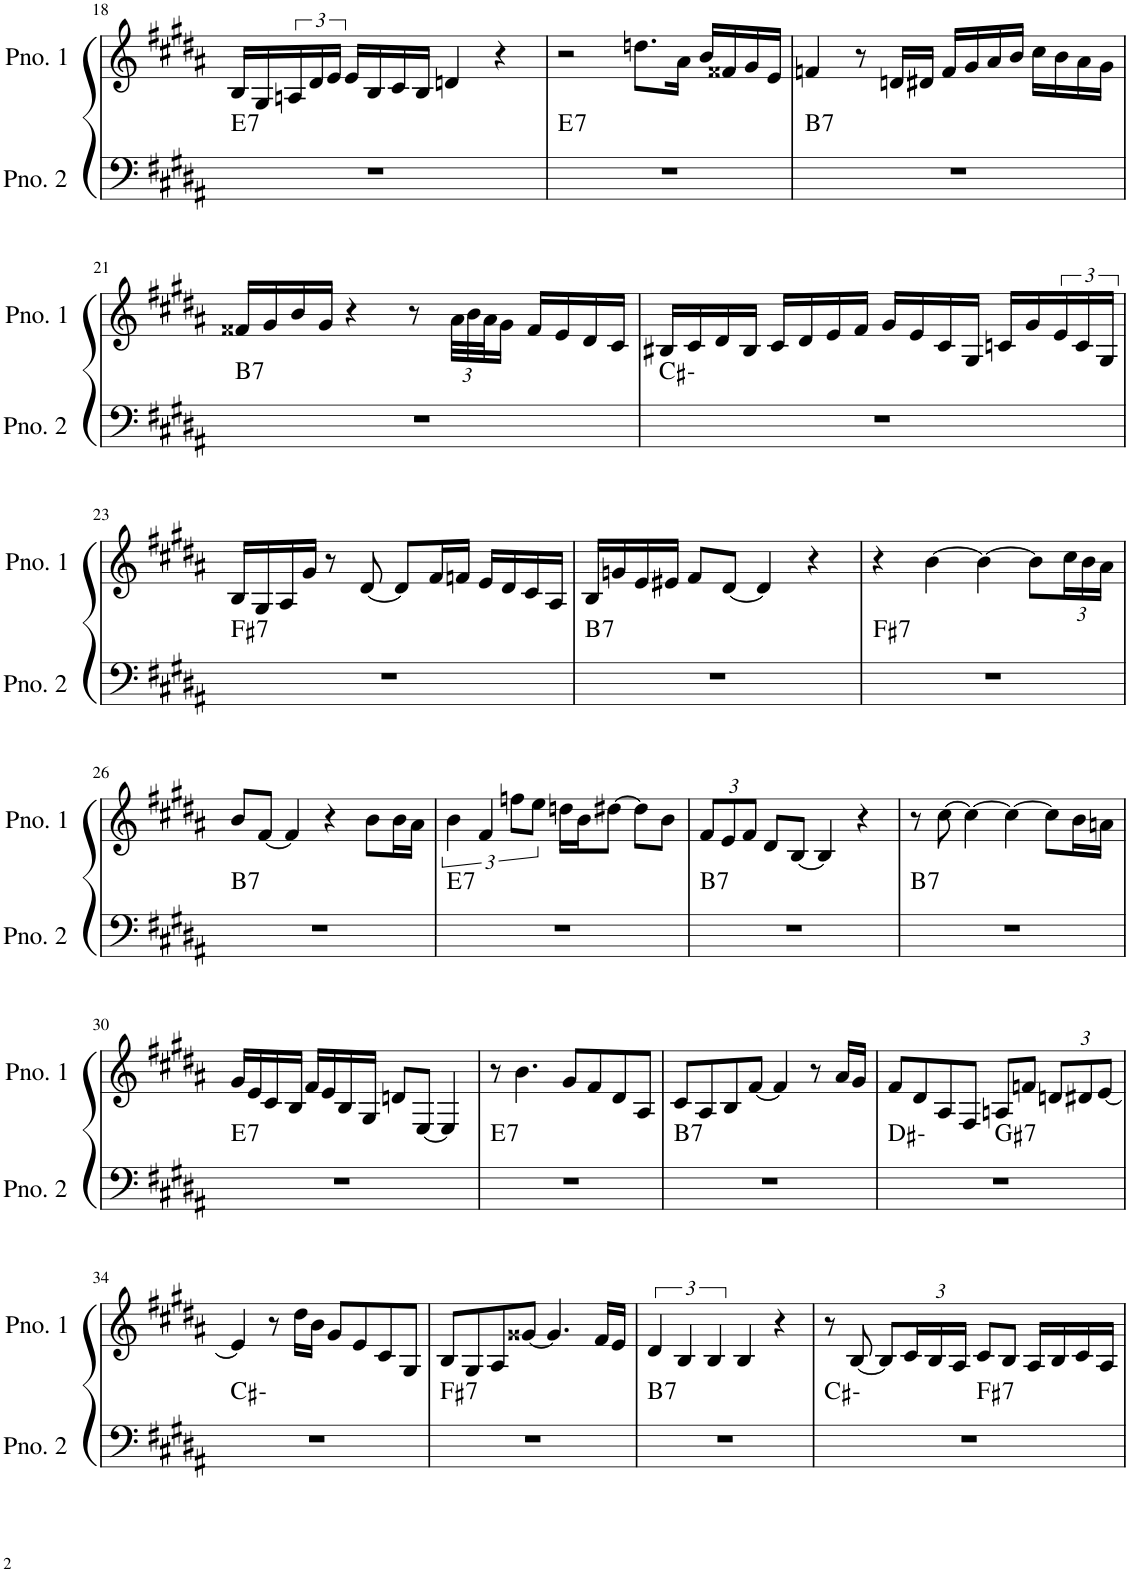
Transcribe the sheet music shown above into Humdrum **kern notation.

**kern	**harte	**kern
*part2	*part2	*part1
*staff2	*	*staff1
*I"ピアノ 2	*	*I"ピアノ 1
!!LO:PB:g=z
*clefF4	*	*clefG2
*k[f#c#g#d#a#]	*	*k[f#c#g#d#a#]
*M4/4	*	*M4/4
=18	=18	=18
!	!LO:H:kt=7	!
1r	E:7	16B/LL
.	.	16G#/
.	.	24An/
.	.	24d#/
.	.	24e/JJ
.	.	16e/LL
.	.	16B/
.	.	16c#/
.	.	16B/JJ
.	.	4dn/
.	.	4r
=19	=19	=19
!	!LO:H:kt=7	!
1r	E:7	2r
.	.	8.ddn\L
.	.	16a#\Jk
.	.	16b/LL
.	.	16f##X/
.	.	16g#/
.	.	16e/JJ
=20	=20	=20
!	!LO:H:kt=7	!
1r	B:7	4fn/
.	.	8r
.	.	16dn/LL
.	.	16d#X/JJ
.	.	16f/LL
.	.	16g#/
.	.	16a#/
.	.	16b/JJ
.	.	16cc#\LL
.	.	16b\
.	.	16a#\
.	.	16g#\JJ
!!LO:LB:g=z
=21	=21	=21
!	!LO:H:kt=7	!
1r	B:7	16f##X/LL
.	.	16g#/
.	.	16b/
.	.	16g#/JJ
.	.	4r
.	.	8r
*	*	*Xbrackettup
.	.	48a#\LLL
.	.	48b\
.	.	48a#\J
.	.	16g#\JJ
.	.	16f##/LL
.	.	16e/
.	.	16d#/
.	.	16c#/JJ
=22	=22	=22
1r	C#:min	16B#X/LL
.	.	16c#/
.	.	16d#/
.	.	16B#/JJ
.	.	16c#/LL
.	.	16d#/
.	.	16e/
.	.	16f#/JJ
.	.	16g#/LL
.	.	16e/
.	.	16c#/
.	.	16G#/JJ
.	.	16cn/LL
.	.	16g#/
*	*	*brackettup
.	.	24e/
.	.	24c/
.	.	24G#/JJ
!!LO:LB:g=z
=23	=23	=23
!	!LO:H:kt=7	!
1r	F#:7	16B/LL
.	.	16G#/
.	.	16A#/
.	.	16g#/JJ
.	.	8r
.	.	[8d#/
.	.	8d#/L]
.	.	16f#/L
.	.	16fn/JJ
.	.	16e/LL
.	.	16d#/
.	.	16c#/
.	.	16A#/JJ
=24	=24	=24
!	!LO:H:kt=7	!
1r	B:7	16B/LL
.	.	16gn/
.	.	16e/
.	.	16e#X/JJ
.	.	8f#/L
.	.	[8d#/J
.	.	4d#/]
.	.	4r
=25	=25	=25
!	!LO:H:kt=7	!
1r	F#:7	4r
.	.	[4b\
.	.	4b\_
.	.	8b\L]
*	*	*Xbrackettup
.	.	24cc#\L
.	.	24b\
.	.	24a#\JJ
!!LO:LB:g=z
=26	=26	=26
!	!LO:H:kt=7	!
1r	B:7	8b/L
.	.	[8f#/J
.	.	4f#/]
.	.	4r
.	.	8b\L
.	.	16b\L
.	.	16a#\JJ
=27	=27	=27
*	*	*brackettup
!	!LO:H:kt=7	!
1r	E:7	6b\
.	.	6f#/
.	.	12ffn\L
.	.	12ee\J
.	.	16ddn\LL
.	.	16b\J
.	.	[8dd#X\J
.	.	8dd#\L]
.	.	8b\J
=28	=28	=28
*	*	*Xbrackettup
!	!LO:H:kt=7	!
1r	B:7	12f#/L
.	.	12e/
.	.	12f#/J
.	.	8d#/L
.	.	[8B/J
.	.	4B/]
.	.	4r
=29	=29	=29
!	!LO:H:kt=7	!
1r	B:7	8r
.	.	[8cc#\
.	.	4cc#\_
.	.	4cc#\_
.	.	8cc#\L]
.	.	16b\L
.	.	16an\JJ
!!LO:LB:g=z
=30	=30	=30
!	!LO:H:kt=7	!
1r	E:7	16g#/LL
.	.	16e/
.	.	16c#/
.	.	16B/JJ
.	.	16f#/LL
.	.	16e/
.	.	16B/
.	.	16G#/JJ
.	.	8dn/L
.	.	[8E/J
.	.	4E/]
=31	=31	=31
!	!LO:H:kt=7	!
1r	E:7	8r
.	.	4.b\
.	.	8g#/L
.	.	8f#/
.	.	8d#/
.	.	8A#/J
=32	=32	=32
!	!LO:H:kt=7	!
1r	B:7	8c#/L
.	.	8A#/
.	.	8B/
.	.	[8f#/J
.	.	4f#/]
.	.	8r
.	.	16a#/LL
.	.	16g#/JJ
=33	=33	=33
*^	*	*
1r	2ryy	D#:min	8f#/L
.	.	.	8d#/
.	.	.	8A#/
.	.	.	8F#/J
!	!	!LO:H:kt=7	!
.	2ryy	G#:7	8An/L
.	.	.	8fn/J
.	.	.	12dn/L
.	.	.	12d#X/
.	.	.	[12e/J
*v	*v	*	*
!!LO:LB:g=z
=34	=34	=34
1r	C#:min	4e/]
.	.	8r
.	.	16dd#\LL
.	.	16b\JJ
.	.	8g#/L
.	.	8e/
.	.	8c#/
.	.	8G#/J
=35	=35	=35
!	!LO:H:kt=7	!
1r	F#:7	8B/L
.	.	8G#/
.	.	8A#/
.	.	[8g##X/J
.	.	4.g##/]
.	.	16f#/LL
.	.	16e/JJ
=36	=36	=36
*	*	*brackettup
!	!LO:H:kt=7	!
1r	B:7	6d#/
.	.	6B/
.	.	6B/
.	.	4B/
.	.	4r
=37	=37	=37
*^	*	*
1r	2ryy	C#:min	8r
.	.	.	[8B/
.	.	.	8B/L]
*	*	*	*Xbrackettup
.	.	.	24c#/L
.	.	.	24B/
.	.	.	24A#/JJ
!	!	!LO:H:kt=7	!
.	2ryy	F#:7	8c#/L
.	.	.	8B/J
.	.	.	16A#/LL
.	.	.	16B/
.	.	.	16c#/
.	.	.	16A#/JJ
*v	*v	*	*
=	=	=
*-	*-	*-
